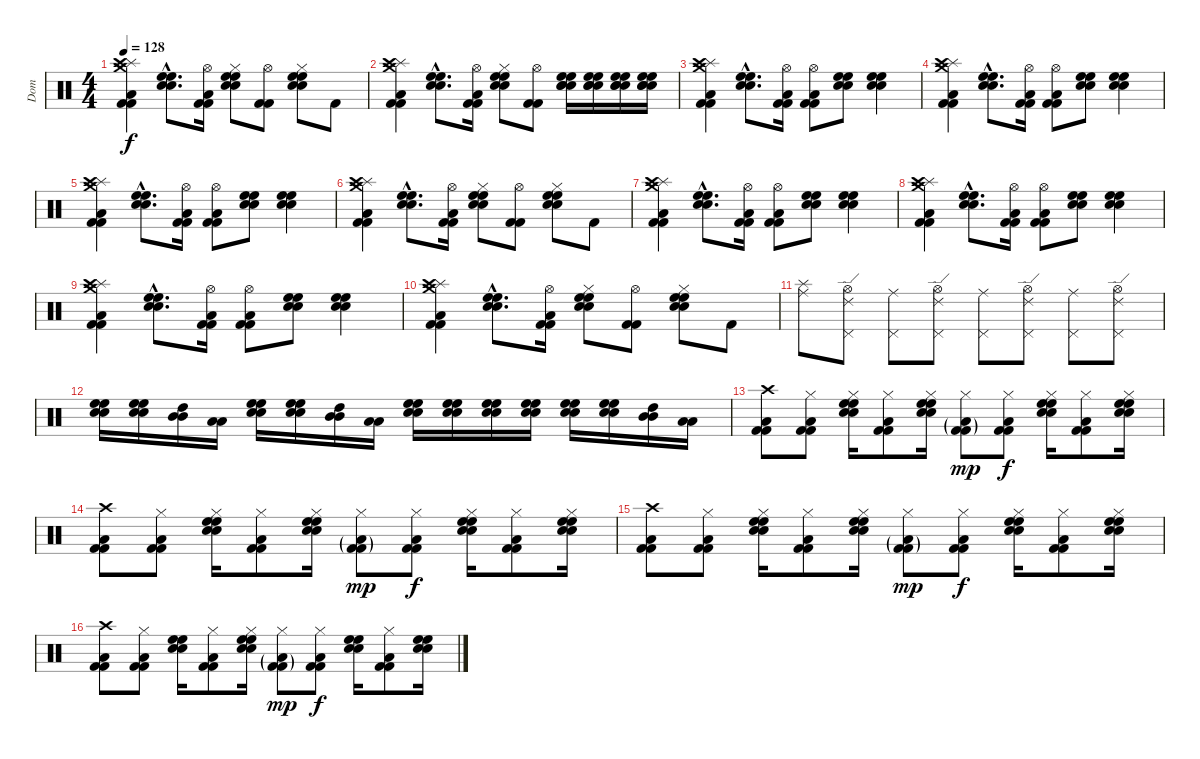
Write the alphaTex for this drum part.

\track ("Dom" "Dom") {instrument percussion}
\staff {score}
\articulation defaults
\ts (4 4)
\tempo 128
\clef neutral
\ks c
("Crash medium (hit)" "Splash (hit)" "Crash high (hit)" "Low Floor Tom (hit)" "Kick (hit) 2" "Kick (hit) 2").4{dy f} ("Electric Snare (hit)"{hac} "High Floor Tom (hit)"{hac} "Electric Snare (hit)"{hac} "High Floor Tom (hit)"{hac}).8{d} ("Hi-Hat (open)" "Low Floor Tom (hit)" "Kick (hit) 2" "Kick (hit) 2").16 ("Hi-Hat (closed)" "Electric Snare (hit)" "High Floor Tom (hit)" "Electric Snare (hit)" "High Floor Tom (hit)").8 ("Hi-Hat (open)" "Kick (hit) 2" "Kick (hit) 2").8 ("Hi-Hat (closed)" "Electric Snare (hit)" "High Floor Tom (hit)" "Electric Snare (hit)" "High Floor Tom (hit)").8 "Kick (hit) 2".8 |
("Crash medium (hit)" "Splash (hit)" "Crash high (hit)" "Low Floor Tom (hit)" "Kick (hit) 2" "Kick (hit) 2").4 ("Electric Snare (hit)"{hac} "High Floor Tom (hit)"{hac} "Electric Snare (hit)"{hac} "High Floor Tom (hit)"{hac}).8{d} ("Hi-Hat (open)" "Low Floor Tom (hit)" "Kick (hit) 2" "Kick (hit) 2").16 ("Hi-Hat (closed)" "Electric Snare (hit)" "High Floor Tom (hit)" "Electric Snare (hit)" "High Floor Tom (hit)").8 ("Hi-Hat (open)" "Kick (hit) 2" "Kick (hit) 2").8 ("Electric Snare (hit)" "Electric Snare (hit)" "High Floor Tom (hit)" "Electric Snare (hit)" "High Floor Tom (hit)").16 ("Electric Snare (hit)" "Electric Snare (hit)" "High Floor Tom (hit)" "Electric Snare (hit)" "High Floor Tom (hit)").16 ("Electric Snare (hit)" "Electric Snare (hit)" "High Floor Tom (hit)" "Electric Snare (hit)" "High Floor Tom (hit)").16 ("Electric Snare (hit)" "Electric Snare (hit)" "High Floor Tom (hit)" "Electric Snare (hit)" "High Floor Tom (hit)").16 |
("Crash medium (hit)" "Splash (hit)" "Crash high (hit)" "Low Floor Tom (hit)" "Kick (hit) 2" "Kick (hit) 2").4 ("Electric Snare (hit)"{hac} "High Floor Tom (hit)"{hac} "Electric Snare (hit)"{hac} "High Floor Tom (hit)"{hac}).8{d} ("Hi-Hat (open)" "Low Floor Tom (hit)" "Kick (hit) 2" "Kick (hit) 2").16 ("Hi-Hat (open)" "Low Floor Tom (hit)" "Kick (hit) 2" "Kick (hit) 2").8 ("Electric Snare (hit)" "High Floor Tom (hit)" "Electric Snare (hit)" "High Floor Tom (hit)").8 ("Electric Snare (hit)" "High Floor Tom (hit)" "Electric Snare (hit)" "High Floor Tom (hit)").4 |
("Crash medium (hit)" "Splash (hit)" "Crash high (hit)" "Low Floor Tom (hit)" "Kick (hit) 2" "Kick (hit) 2").4 ("Electric Snare (hit)"{hac} "High Floor Tom (hit)"{hac} "Electric Snare (hit)"{hac} "High Floor Tom (hit)"{hac}).8{d} ("Hi-Hat (open)" "Low Floor Tom (hit)" "Kick (hit) 2" "Kick (hit) 2").16 ("Hi-Hat (open)" "Low Floor Tom (hit)" "Kick (hit) 2" "Kick (hit) 2").8 ("Electric Snare (hit)" "High Floor Tom (hit)" "Electric Snare (hit)" "High Floor Tom (hit)").8 ("Electric Snare (hit)" "High Floor Tom (hit)" "Electric Snare (hit)" "High Floor Tom (hit)").4 |
("Crash medium (hit)" "Splash (hit)" "Crash high (hit)" "Low Floor Tom (hit)" "Kick (hit) 2" "Kick (hit) 2").4 ("Electric Snare (hit)"{hac} "High Floor Tom (hit)"{hac} "Electric Snare (hit)"{hac} "High Floor Tom (hit)"{hac}).8{d} ("Hi-Hat (open)" "Low Floor Tom (hit)" "Kick (hit) 2" "Kick (hit) 2").16 ("Hi-Hat (open)" "Low Floor Tom (hit)" "Kick (hit) 2" "Kick (hit) 2").8 ("Electric Snare (hit)" "High Floor Tom (hit)" "Electric Snare (hit)" "High Floor Tom (hit)").8 ("Electric Snare (hit)" "High Floor Tom (hit)" "Electric Snare (hit)" "High Floor Tom (hit)").4 |
("Crash medium (hit)" "Splash (hit)" "Crash high (hit)" "Low Floor Tom (hit)" "Kick (hit) 2" "Kick (hit) 2").4 ("Electric Snare (hit)"{hac} "High Floor Tom (hit)"{hac} "Electric Snare (hit)"{hac} "High Floor Tom (hit)"{hac}).8{d} ("Hi-Hat (open)" "Low Floor Tom (hit)" "Kick (hit) 2" "Kick (hit) 2").16 ("Hi-Hat (closed)" "Electric Snare (hit)" "High Floor Tom (hit)" "Electric Snare (hit)" "High Floor Tom (hit)").8 ("Hi-Hat (open)" "Kick (hit) 2" "Kick (hit) 2").8 ("Hi-Hat (closed)" "Electric Snare (hit)" "High Floor Tom (hit)" "Electric Snare (hit)" "High Floor Tom (hit)").8 "Kick (hit) 2".8 |
("Crash medium (hit)" "Splash (hit)" "Crash high (hit)" "Low Floor Tom (hit)" "Kick (hit) 2" "Kick (hit) 2").4 ("Electric Snare (hit)"{hac} "High Floor Tom (hit)"{hac} "Electric Snare (hit)"{hac} "High Floor Tom (hit)"{hac}).8{d} ("Hi-Hat (open)" "Low Floor Tom (hit)" "Kick (hit) 2" "Kick (hit) 2").16 ("Hi-Hat (open)" "Low Floor Tom (hit)" "Kick (hit) 2" "Kick (hit) 2").8 ("Electric Snare (hit)" "High Floor Tom (hit)" "Electric Snare (hit)" "High Floor Tom (hit)").8 ("Electric Snare (hit)" "High Floor Tom (hit)" "Electric Snare (hit)" "High Floor Tom (hit)").4 |
("Crash medium (hit)" "Splash (hit)" "Crash high (hit)" "Low Floor Tom (hit)" "Kick (hit) 2" "Kick (hit) 2").4 ("Electric Snare (hit)"{hac} "High Floor Tom (hit)"{hac} "Electric Snare (hit)"{hac} "High Floor Tom (hit)"{hac}).8{d} ("Hi-Hat (open)" "Low Floor Tom (hit)" "Kick (hit) 2" "Kick (hit) 2").16 ("Hi-Hat (open)" "Low Floor Tom (hit)" "Kick (hit) 2" "Kick (hit) 2").8 ("Electric Snare (hit)" "High Floor Tom (hit)" "Electric Snare (hit)" "High Floor Tom (hit)").8 ("Electric Snare (hit)" "High Floor Tom (hit)" "Electric Snare (hit)" "High Floor Tom (hit)").4 |
("Crash medium (hit)" "Splash (hit)" "Crash high (hit)" "Low Floor Tom (hit)" "Kick (hit) 2" "Kick (hit) 2").4 ("Electric Snare (hit)"{hac} "High Floor Tom (hit)"{hac} "Electric Snare (hit)"{hac} "High Floor Tom (hit)"{hac}).8{d} ("Hi-Hat (open)" "Low Floor Tom (hit)" "Kick (hit) 2" "Kick (hit) 2").16 ("Hi-Hat (open)" "Low Floor Tom (hit)" "Kick (hit) 2" "Kick (hit) 2").8 ("Electric Snare (hit)" "High Floor Tom (hit)" "Electric Snare (hit)" "High Floor Tom (hit)").8 ("Electric Snare (hit)" "High Floor Tom (hit)" "Electric Snare (hit)" "High Floor Tom (hit)").4 |
("Crash medium (hit)" "Splash (hit)" "Crash high (hit)" "Low Floor Tom (hit)" "Kick (hit) 2" "Kick (hit) 2").4 ("Electric Snare (hit)"{hac} "High Floor Tom (hit)"{hac} "Electric Snare (hit)"{hac} "High Floor Tom (hit)"{hac}).8{d} ("Hi-Hat (open)" "Low Floor Tom (hit)" "Kick (hit) 2" "Kick (hit) 2").16 ("Hi-Hat (closed)" "Electric Snare (hit)" "High Floor Tom (hit)" "Electric Snare (hit)" "High Floor Tom (hit)").8 ("Hi-Hat (open)" "Kick (hit) 2" "Kick (hit) 2").8 ("Hi-Hat (closed)" "Electric Snare (hit)" "High Floor Tom (hit)" "Electric Snare (hit)" "High Floor Tom (hit)").8 "Kick (hit) 2".8 |
("Splash (hit)" "Ride (middle)").8 ("Ride (edge) 2" "Hi-Hat (open)" "Pedal Hi-Hat (hit)").8 ("Pedal Hi-Hat (hit)" "Ride (middle)").8 ("Ride (edge) 2" "Hi-Hat (open)" "Pedal Hi-Hat (hit)").8 ("Pedal Hi-Hat (hit)" "Ride (middle)").8 ("Ride (edge) 2" "Hi-Hat (open)" "Pedal Hi-Hat (hit)").8 ("Pedal Hi-Hat (hit)" "Ride (middle)").8 ("Ride (edge) 2" "Hi-Hat (open)" "Pedal Hi-Hat (hit)").8 |
("High Floor Tom (hit)" "Electric Snare (hit)" "High Floor Tom (hit)" "Electric Snare (hit)").16 ("High Floor Tom (hit)" "Electric Snare (hit)" "High Floor Tom (hit)" "Electric Snare (hit)").16 ("Mid Tom (hit)" "High Tom (hit)" "Mid Tom (hit)").16 ("Low Tom (hit)" "Low Tom (hit)").16 ("High Floor Tom (hit)" "Electric Snare (hit)" "High Floor Tom (hit)" "Electric Snare (hit)").16 ("High Floor Tom (hit)" "Electric Snare (hit)" "High Floor Tom (hit)" "Electric Snare (hit)").16 ("Mid Tom (hit)" "High Tom (hit)" "Mid Tom (hit)").16 ("Low Tom (hit)" "Low Tom (hit)").16 ("High Floor Tom (hit)" "Electric Snare (hit)" "High Floor Tom (hit)" "Electric Snare (hit)").16 ("High Floor Tom (hit)" "Electric Snare (hit)" "High Floor Tom (hit)" "Electric Snare (hit)").16 ("High Floor Tom (hit)" "Electric Snare (hit)" "High Floor Tom (hit)" "Electric Snare (hit)").16 ("High Floor Tom (hit)" "Electric Snare (hit)" "High Floor Tom (hit)" "Electric Snare (hit)").16 ("High Floor Tom (hit)" "Electric Snare (hit)" "High Floor Tom (hit)" "Electric Snare (hit)").16 ("High Floor Tom (hit)" "Electric Snare (hit)" "High Floor Tom (hit)" "Electric Snare (hit)").16 ("Mid Tom (hit)" "High Tom (hit)" "Mid Tom (hit)").16 ("Low Tom (hit)" "Low Tom (hit)").16 |
("Crash high (hit)" "Low Floor Tom (hit)"{x} "Kick (hit) 2" "Kick (hit) 2").8 ("Hi-Hat (closed)" "Low Floor Tom (hit)"{x} "Kick (hit) 2" "Kick (hit) 2").8 ("Hi-Hat (closed)" "High Floor Tom (hit)" "Electric Snare (hit)" "High Floor Tom (hit)" "Electric Snare (hit)").16 ("Hi-Hat (closed)" "Low Floor Tom (hit)"{x} "Kick (hit) 2" "Kick (hit) 2").8 ("Hi-Hat (closed)" "High Floor Tom (hit)" "Electric Snare (hit)" "High Floor Tom (hit)" "Electric Snare (hit)").16 ("Hi-Hat (closed)" "Low Floor Tom (hit)"{g} "Kick (hit) 2"{g} "Kick (hit) 2"{g}).8{dy mp} ("Hi-Hat (closed)" "Low Floor Tom (hit)"{x} "Kick (hit) 2" "Kick (hit) 2").8{dy f} ("Hi-Hat (closed)" "High Floor Tom (hit)" "Electric Snare (hit)" "High Floor Tom (hit)" "Electric Snare (hit)").16 ("Hi-Hat (closed)" "Low Floor Tom (hit)"{x} "Kick (hit) 2" "Kick (hit) 2").8 ("Hi-Hat (closed)" "High Floor Tom (hit)" "Electric Snare (hit)" "High Floor Tom (hit)" "Electric Snare (hit)").16 |
("Crash high (hit)" "Low Floor Tom (hit)"{x} "Kick (hit) 2" "Kick (hit) 2").8 ("Hi-Hat (closed)" "Low Floor Tom (hit)"{x} "Kick (hit) 2" "Kick (hit) 2").8 ("Hi-Hat (closed)" "High Floor Tom (hit)" "Electric Snare (hit)" "High Floor Tom (hit)" "Electric Snare (hit)").16 ("Hi-Hat (closed)" "Low Floor Tom (hit)"{x} "Kick (hit) 2" "Kick (hit) 2").8 ("Hi-Hat (closed)" "High Floor Tom (hit)" "Electric Snare (hit)" "High Floor Tom (hit)" "Electric Snare (hit)").16 ("Hi-Hat (closed)" "Low Floor Tom (hit)"{g} "Kick (hit) 2"{g} "Kick (hit) 2"{g}).8{dy mp} ("Hi-Hat (closed)" "Low Floor Tom (hit)"{x} "Kick (hit) 2" "Kick (hit) 2").8{dy f} ("Hi-Hat (closed)" "High Floor Tom (hit)" "Electric Snare (hit)" "High Floor Tom (hit)" "Electric Snare (hit)").16 ("Hi-Hat (closed)" "Low Floor Tom (hit)"{x} "Kick (hit) 2" "Kick (hit) 2").8 ("Hi-Hat (closed)" "High Floor Tom (hit)" "Electric Snare (hit)" "High Floor Tom (hit)" "Electric Snare (hit)").16 |
("Crash high (hit)" "Low Floor Tom (hit)"{x} "Kick (hit) 2" "Kick (hit) 2").8 ("Hi-Hat (closed)" "Low Floor Tom (hit)"{x} "Kick (hit) 2" "Kick (hit) 2").8 ("Hi-Hat (closed)" "High Floor Tom (hit)" "Electric Snare (hit)" "High Floor Tom (hit)" "Electric Snare (hit)").16 ("Hi-Hat (closed)" "Low Floor Tom (hit)"{x} "Kick (hit) 2" "Kick (hit) 2").8 ("Hi-Hat (closed)" "High Floor Tom (hit)" "Electric Snare (hit)" "High Floor Tom (hit)" "Electric Snare (hit)").16 ("Hi-Hat (closed)" "Low Floor Tom (hit)"{g} "Kick (hit) 2"{g} "Kick (hit) 2"{g}).8{dy mp} ("Hi-Hat (closed)" "Low Floor Tom (hit)"{x} "Kick (hit) 2" "Kick (hit) 2").8{dy f} ("Hi-Hat (closed)" "High Floor Tom (hit)" "Electric Snare (hit)" "High Floor Tom (hit)" "Electric Snare (hit)").16 ("Hi-Hat (closed)" "Low Floor Tom (hit)"{x} "Kick (hit) 2" "Kick (hit) 2").8 ("Hi-Hat (closed)" "High Floor Tom (hit)" "Electric Snare (hit)" "High Floor Tom (hit)" "Electric Snare (hit)").16 |
("Crash high (hit)" "Low Floor Tom (hit)"{x} "Kick (hit) 2" "Kick (hit) 2").8 ("Hi-Hat (closed)" "Low Floor Tom (hit)"{x} "Kick (hit) 2" "Kick (hit) 2").8 ("High Floor Tom (hit)" "Electric Snare (hit)" "High Floor Tom (hit)" "Electric Snare (hit)").16 ("Hi-Hat (closed)" "Low Floor Tom (hit)"{x} "Kick (hit) 2" "Kick (hit) 2").8 ("Hi-Hat (closed)"{x} "High Floor Tom (hit)" "Electric Snare (hit)" "High Floor Tom (hit)" "Electric Snare (hit)").16 ("Hi-Hat (closed)" "Low Floor Tom (hit)"{g} "Kick (hit) 2"{g} "Kick (hit) 2"{g}).8{dy mp} ("Hi-Hat (closed)" "Low Floor Tom (hit)"{x} "Kick (hit) 2" "Kick (hit) 2").8{dy f} ("High Floor Tom (hit)" "Electric Snare (hit)" "High Floor Tom (hit)" "Electric Snare (hit)").16 ("Hi-Hat (closed)" "Low Floor Tom (hit)"{x} "Kick (hit) 2" "Kick (hit) 2").8 ("High Floor Tom (hit)" "Electric Snare (hit)" "High Floor Tom (hit)" "Electric Snare (hit)").16
